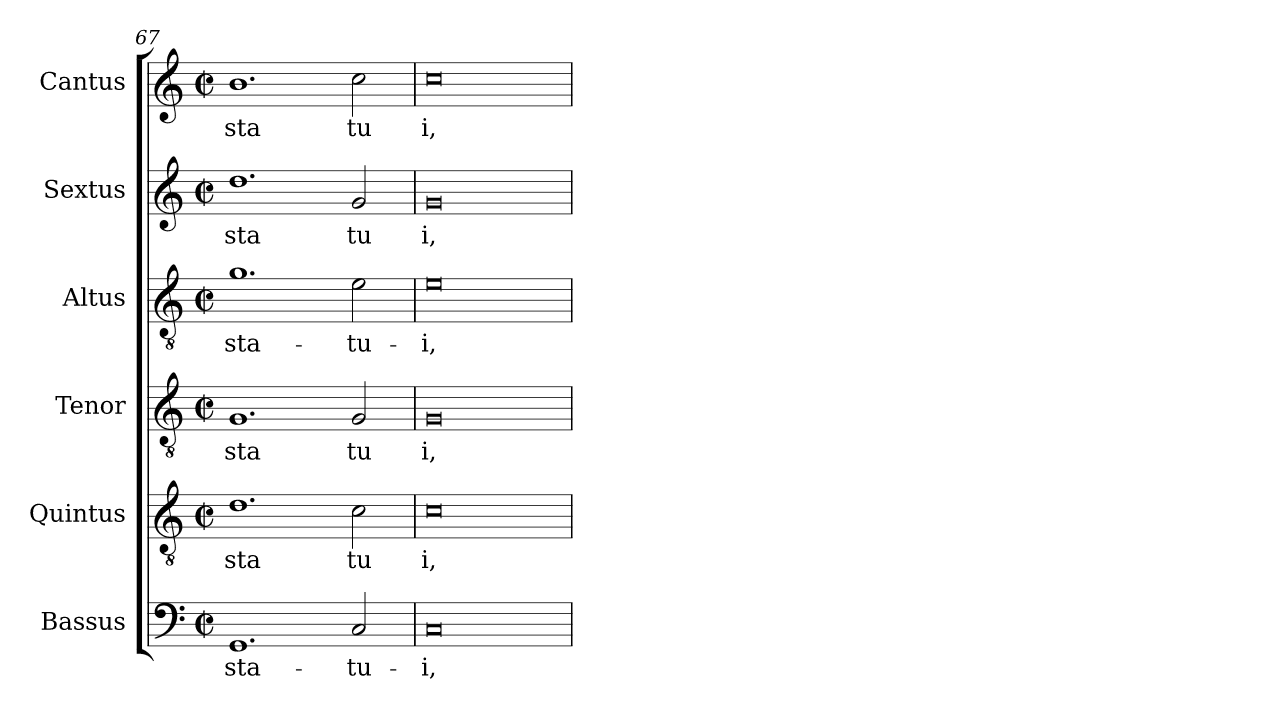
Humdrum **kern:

**kern	**text	**kern	**text	**kern	**text	**kern	**text	**kern	**text	**kern	**text
*part6	*part6	*part5	*part5	*part4	*part4	*part3	*part3	*part2	*part2	*part1	*part1
*staff6	*staff6	*staff5	*staff5	*staff4	*staff4	*staff3	*staff3	*staff2	*staff2	*staff1	*staff1
*I"Bassus	*	*I"Quintus	*	*I"Tenor	*	*I"Altus	*	*I"Sextus	*	*I"Cantus	*
*I'Bassus	*	*I'Quintus	*	*I'Tenor	*	*I'Altus	*	*	*	*I'Cantus	*
*clefF4	*	*clefGv2	*	*clefGv2	*	*clefGv2	*	*clefG2	*	*clefG2	*
*k[]	*	*k[]	*	*k[]	*	*k[]	*	*k[]	*	*k[]	*
*C:	*	*C:	*	*C:	*	*C:	*	*C:	*	*C:	*
*M2/2	*	*M2/2	*	*M2/2	*	*M2/2	*	*M2/2	*	*M2/2	*
*met(c|)	*	*met(c|)	*	*met(c|)	*	*met(c|)	*	*met(c|)	*	*met(c|)	*
=67	=67	=67	=67	=67	=67	=67	=67	=67	=67	=67	=67
!	!LO:LY:b:cj	!	!LO:LY:b	!	!LO:LY:b	!	!LO:LY:b:cj	!	!LO:LY:b:cj	!	!LO:LY:b:cj
1.GG	sta-	1.d	sta	1.G	sta	1.g	sta-	1.dd	sta	1.b	sta
!	!LO:LY:b:cj	!	!LO:LY:b	!	!LO:LY:b	!	!LO:LY:b:cj	!	!LO:LY:b:cj	!	!LO:LY:b:cj
2C/	-tu-	2c\	tu	2G/	tu	2e\	-tu-	2g/	tu	2cc\	tu
!!LO:LB:g=z
=68	=68	=68	=68	=68	=68	=68	=68	=68	=68	=68	=68
!	!LO:LY:b:cj	!	!LO:LY:b	!	!LO:LY:b	!	!LO:LY:b:cj	!	!LO:LY:b:cj	!	!LO:LY:b:cj
0C	-i,	0c	i,	0G	i,	0e	-i,	0g	i,	0cc	i,
=	=	=	=	=	=	=	=	=	=	=	=
*-	*-	*-	*-	*-	*-	*-	*-	*-	*-	*-	*-
